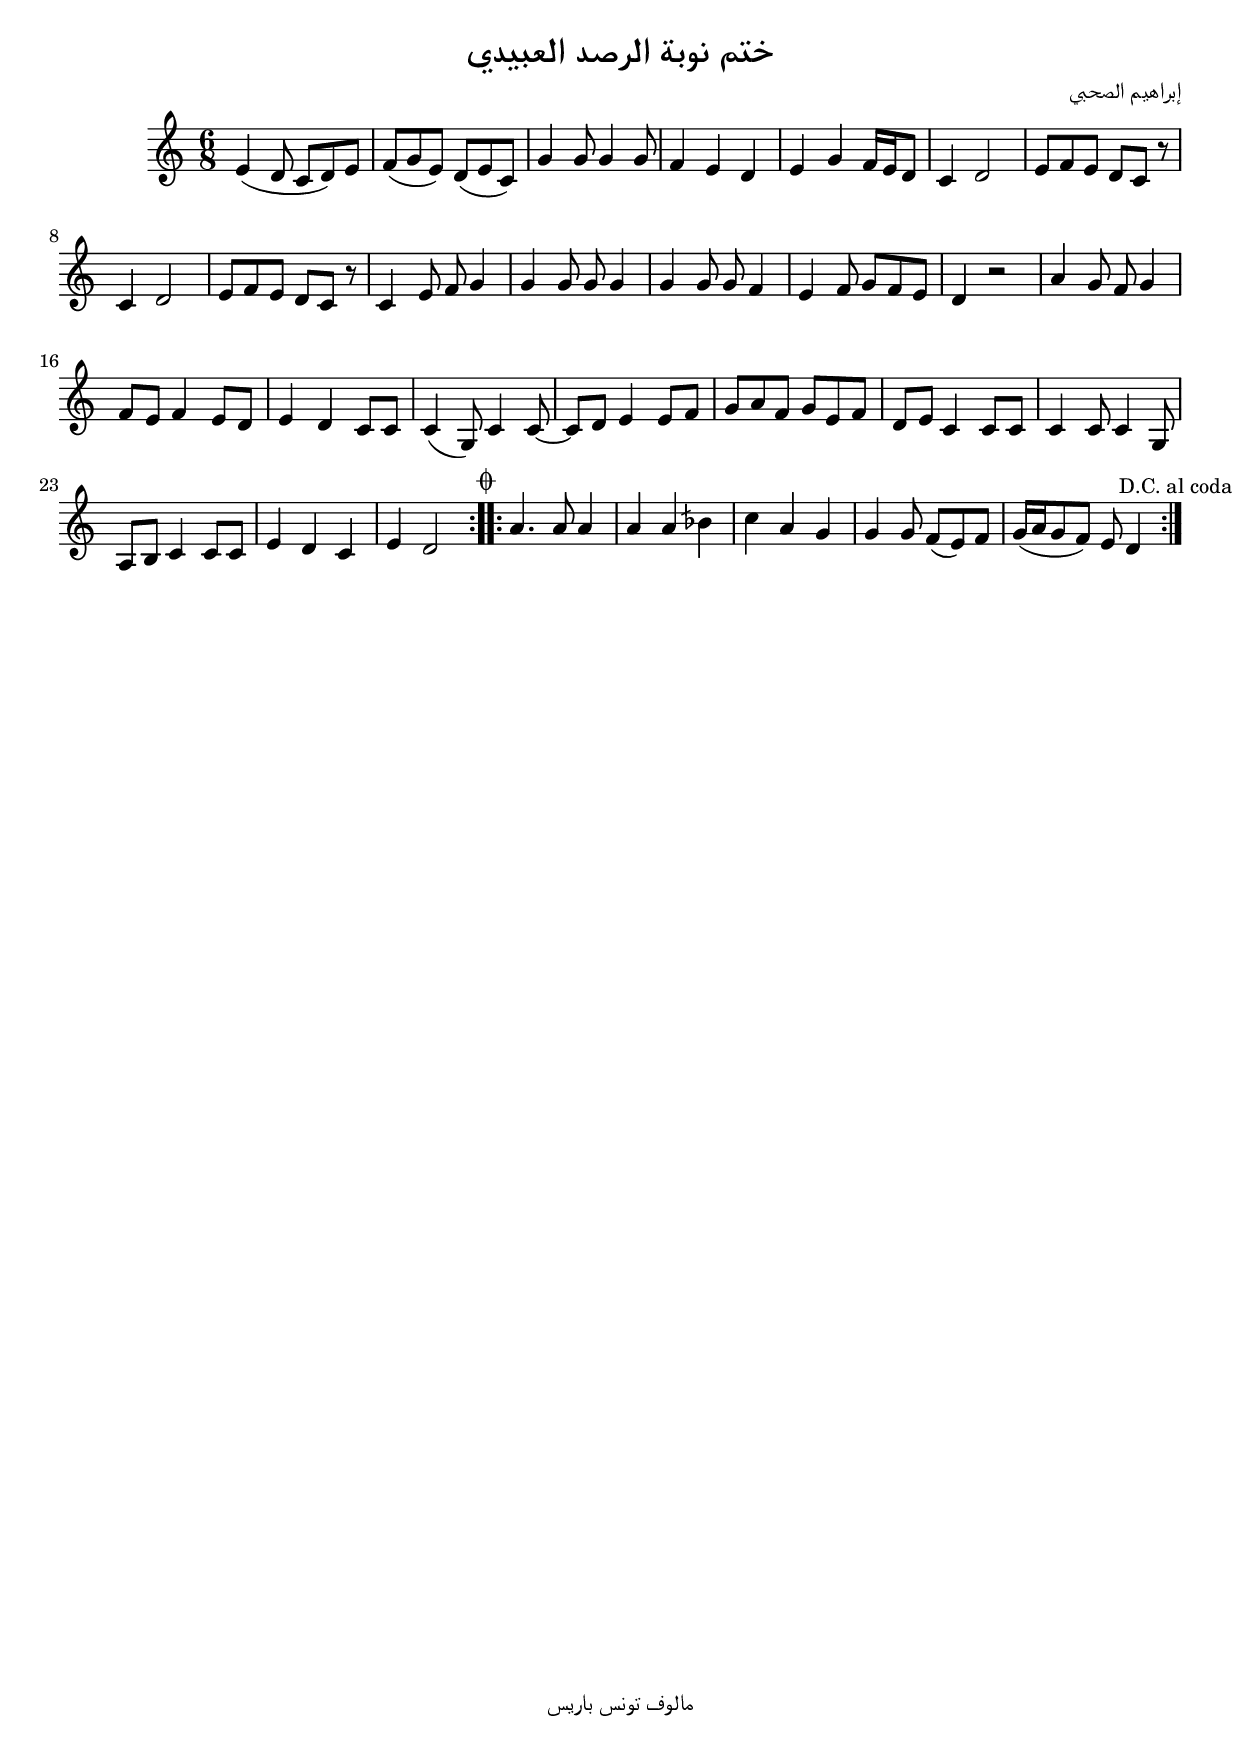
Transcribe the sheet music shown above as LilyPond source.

\language "italiano"
\include "arabic.ly"
\header {
  title = "ختم نوبة الرصد العبيدي"
  composer = "إبراهيم الصحبي"
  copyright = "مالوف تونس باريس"
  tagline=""
}
Coda = {
  \once \override Score.RehearsalMark #'break-visibility = #'#(#f #t #t)
  \mark \markup { \small \musicglyph #"scripts.coda" }
}
DCcoda = {
  \once \override Score.RehearsalMark #'break-visibility = #'#(#t #t #f)
  \mark \markup { \small "D.C. al coda" }
}
khatem = \relative do' {
  \time 6/8
  \repeat volta 4 {
    mi4 (re8 do re) mi |
    fa (sol mi) re (mi do) |
    sol'4 sol8 sol4 sol8 |
    fa4 mi re |
    mi sol fa16 mi re8 |
    do4 re2 |
    mi8 fa mi re do r |
    do4 re2 |
    mi8 fa mi re do r |
    do4 mi8 fa sol4 |
    sol4 sol8 sol sol4 |
    sol sol8 sol fa4 |
    mi4 fa8 sol fa mi |
    re4 r2 |
    la'4 sol8 fa sol4 |
    fa8 mi fa4 mi8 re |
    mi4 re do8 do |
    do4 (sol8) do4 do8~ |
    do re mi4 mi8 fa |
    sol la fa sol mi fa |
    re mi do4 do8 do |
    do4 do8 do4 sol8 |
    la si do4 do8 do |
    mi4 re do |
    mi re2 |
    \Coda
  }
  \repeat volta 2
  {
    la'4. la8 la4 |
    la la sisb |
    do la sol |
    sol sol8 fa (mi) fa |
    sol16 (la sol8 fa) mi8 re4 |
  }
  \DCcoda
}

\book
{
  \score
   {
      \new Staff \with {midiInstrument = #"violin"} \khatem
      \layout { }
    }
  \score
  {
    \new StaffGroup
    <<
      \new Staff \new DrumStaff \drummode
      {
        \time 6/8
        \repeat unfold 30 {bd4 sn r}
      }
      \new Staff \with {midiInstrument = #"violin"} \khatem
    >>
    \midi {
    \tempo 4 = 120
    }
  }
}